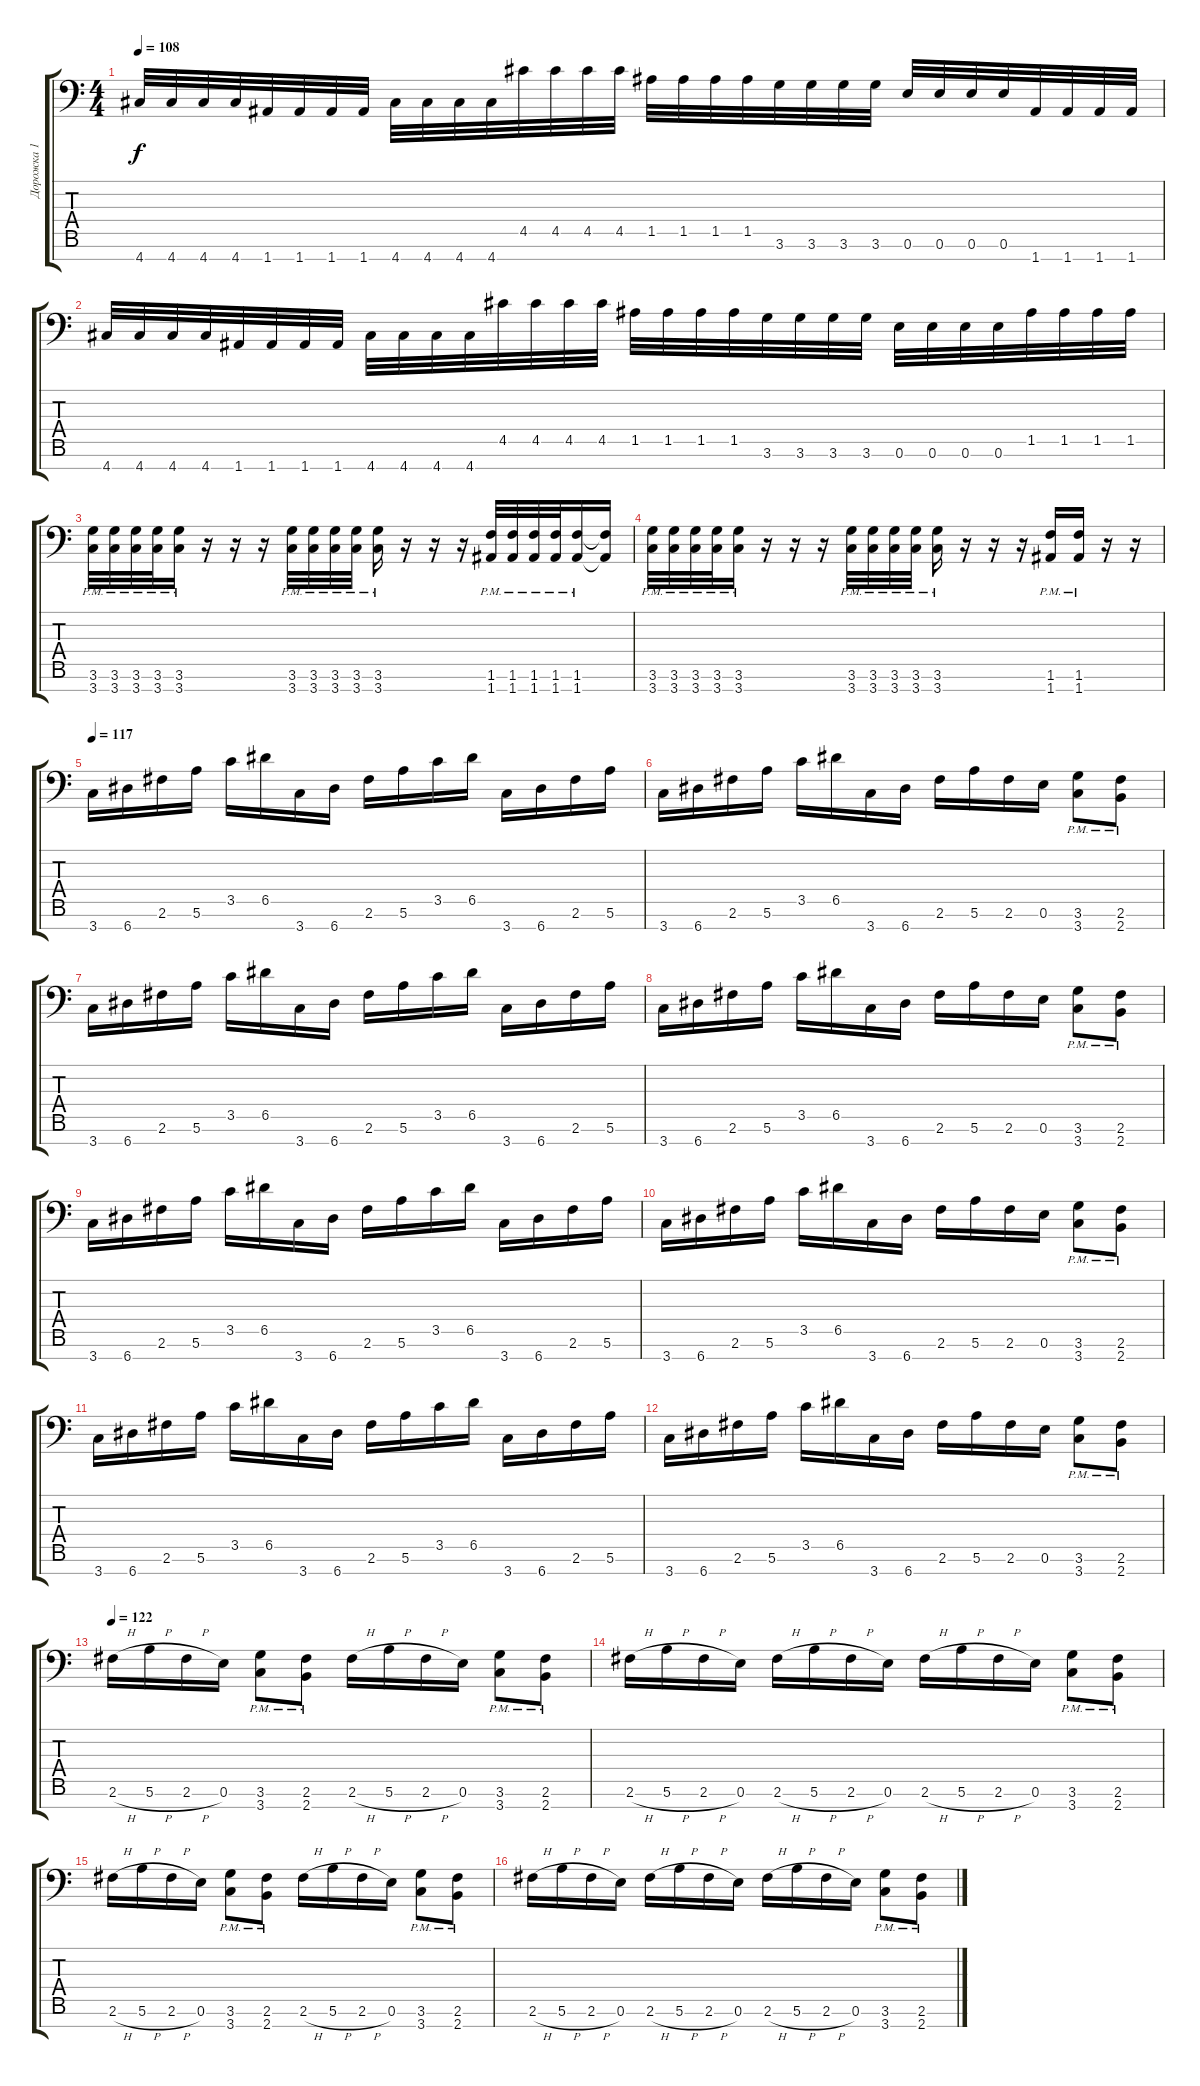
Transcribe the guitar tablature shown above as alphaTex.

\track ("Дорожка 1" "Дорожка 1") {instrument distortionguitar}
\staff {score tabs}
\tuning (E4 B3 G3 D3 A2 E2 A1) {hide}
\ts (4 4)
\tempo 108
\clef f4
\ks c
4.7.32{dy f} 4.7.32 4.7.32 4.7.32 1.7.32 1.7.32 1.7.32 1.7.32 4.7.32 4.7.32 4.7.32 4.7.32 4.5.32 4.5.32 4.5.32 4.5.32 1.5.32 1.5.32 1.5.32 1.5.32 3.6.32 3.6.32 3.6.32 3.6.32 0.6.32 0.6.32 0.6.32 0.6.32 1.7.32 1.7.32 1.7.32 1.7.32 |
4.7.32 4.7.32 4.7.32 4.7.32 1.7.32 1.7.32 1.7.32 1.7.32 4.7.32 4.7.32 4.7.32 4.7.32 4.5.32 4.5.32 4.5.32 4.5.32 1.5.32 1.5.32 1.5.32 1.5.32 3.6.32 3.6.32 3.6.32 3.6.32 0.6.32 0.6.32 0.6.32 0.6.32 1.5.32 1.5.32 1.5.32 1.5.32 |
(3.6{pm} 3.7).32 (3.6{pm} 3.7).32 (3.6{pm} 3.7).32 (3.6{pm} 3.7).32 (3.6{pm} 3.7).16 r.16 r.16 r.16 (3.6{pm} 3.7).32 (3.6{pm} 3.7).32 (3.6{pm} 3.7).32 (3.6{pm} 3.7).32 (3.6{pm} 3.7).16 r.16 r.16 r.16 (1.6{pm} 1.7).32 (1.6{pm} 1.7).32 (1.6{pm} 1.7).32 (1.6{pm} 1.7).32 (1.6{pm} 1.7).16 (1.6{t} 1.7{t}).16 |
(3.6{pm} 3.7).32 (3.6{pm} 3.7).32 (3.6{pm} 3.7).32 (3.6{pm} 3.7).32 (3.6{pm} 3.7).16 r.16 r.16 r.16 (3.6{pm} 3.7).32 (3.6{pm} 3.7).32 (3.6{pm} 3.7).32 (3.6{pm} 3.7).32 (3.6{pm} 3.7).16 r.16 r.16 r.16 (1.6{pm} 1.7).16 (1.6{pm} 1.7).16 r.16 r.16 |
\tempo 117
3.7.16 6.7.16 2.6.16 5.6.16 3.5.16 6.5.16 3.7.16 6.7.16 2.6.16 5.6.16 3.5.16 6.5.16 3.7.16 6.7.16 2.6.16 5.6.16 |
3.7.16 6.7.16 2.6.16 5.6.16 3.5.16 6.5.16 3.7.16 6.7.16 2.6.16 5.6.16 2.6.16 0.6.16 (3.6{pm} 3.7).8 (2.6{pm} 2.7).8 |
3.7.16 6.7.16 2.6.16 5.6.16 3.5.16 6.5.16 3.7.16 6.7.16 2.6.16 5.6.16 3.5.16 6.5.16 3.7.16 6.7.16 2.6.16 5.6.16 |
3.7.16 6.7.16 2.6.16 5.6.16 3.5.16 6.5.16 3.7.16 6.7.16 2.6.16 5.6.16 2.6.16 0.6.16 (3.6{pm} 3.7).8 (2.6{pm} 2.7).8 |
3.7.16 6.7.16 2.6.16 5.6.16 3.5.16 6.5.16 3.7.16 6.7.16 2.6.16 5.6.16 3.5.16 6.5.16 3.7.16 6.7.16 2.6.16 5.6.16 |
3.7.16 6.7.16 2.6.16 5.6.16 3.5.16 6.5.16 3.7.16 6.7.16 2.6.16 5.6.16 2.6.16 0.6.16 (3.6{pm} 3.7).8 (2.6{pm} 2.7).8 |
3.7.16 6.7.16 2.6.16 5.6.16 3.5.16 6.5.16 3.7.16 6.7.16 2.6.16 5.6.16 3.5.16 6.5.16 3.7.16 6.7.16 2.6.16 5.6.16 |
3.7.16 6.7.16 2.6.16 5.6.16 3.5.16 6.5.16 3.7.16 6.7.16 2.6.16 5.6.16 2.6.16 0.6.16 (3.6{pm} 3.7).8 (2.6{pm} 2.7).8 |
\tempo 122
2.6{h}.16 5.6{h}.16 2.6{h}.16 0.6.16 (3.6{pm} 3.7).8 (2.6{pm} 2.7).8 2.6{h}.16 5.6{h}.16 2.6{h}.16 0.6.16 (3.6{pm} 3.7).8 (2.6{pm} 2.7).8 |
2.6{h}.16 5.6{h}.16 2.6{h}.16 0.6.16 2.6{h}.16 5.6{h}.16 2.6{h}.16 0.6.16 2.6{h}.16 5.6{h}.16 2.6{h}.16 0.6.16 (3.6{pm} 3.7).8 (2.6{pm} 2.7).8 |
2.6{h}.16 5.6{h}.16 2.6{h}.16 0.6.16 (3.6{pm} 3.7).8 (2.6{pm} 2.7).8 2.6{h}.16 5.6{h}.16 2.6{h}.16 0.6.16 (3.6{pm} 3.7).8 (2.6{pm} 2.7).8 |
2.6{h}.16 5.6{h}.16 2.6{h}.16 0.6.16 2.6{h}.16 5.6{h}.16 2.6{h}.16 0.6.16 2.6{h}.16 5.6{h}.16 2.6{h}.16 0.6.16 (3.6{pm} 3.7).8 (2.6{pm} 2.7).8
